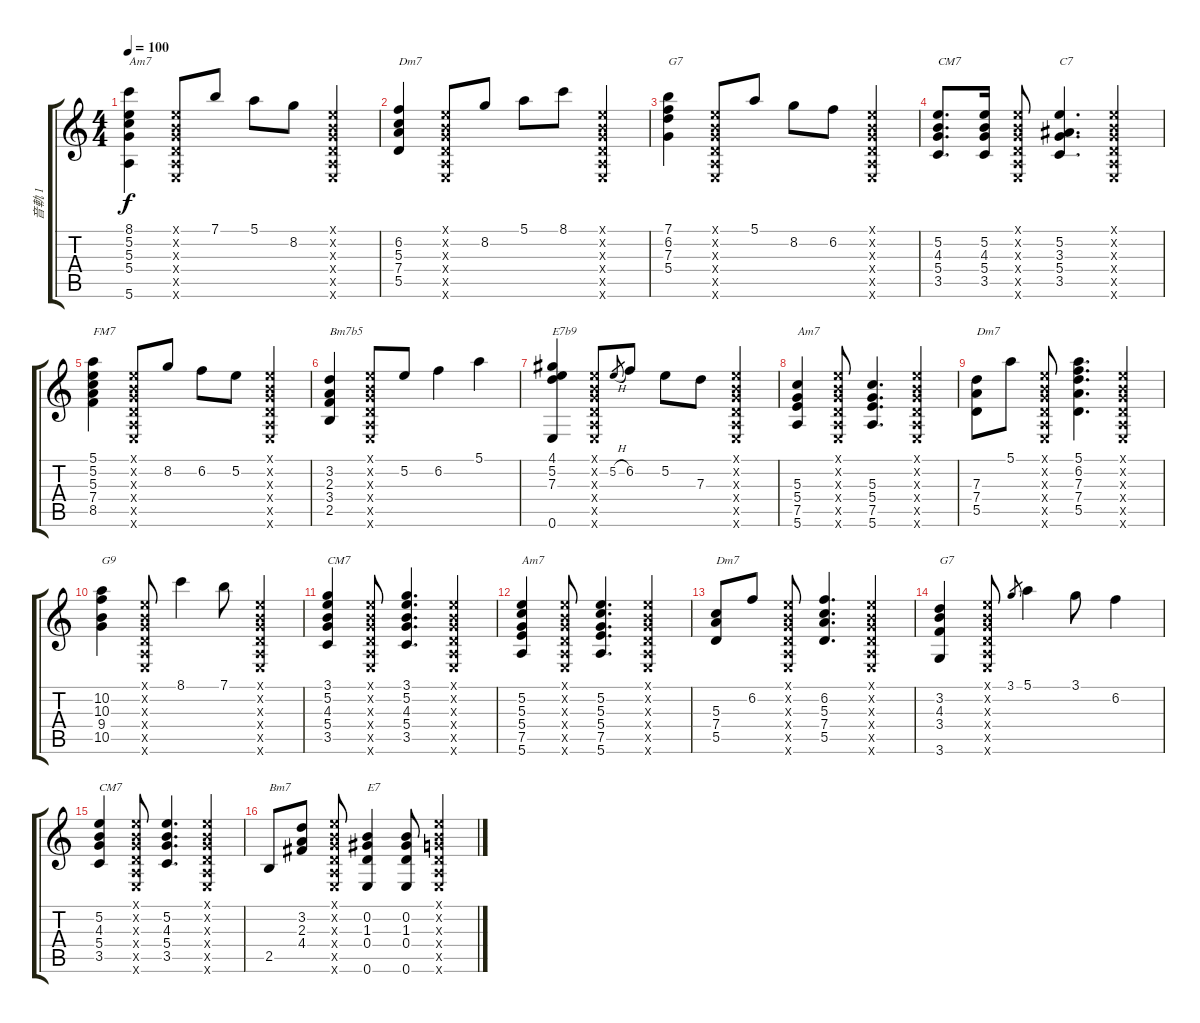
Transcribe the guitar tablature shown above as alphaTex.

\track ("音軌 1" "音軌 1") {instrument acousticguitarnylon}
\staff {score tabs}
\tuning (E4 B3 G3 D3 A2 E2) {hide}
\ts (4 4)
\tempo 100
\clef g2
\ks c
(8.1 5.2 5.3 5.4 5.6).4{txt "Am7" dy f instrument acousticguitarnylon} (0.1{x} 0.2{x} 0.3{x} 0.4{x} 0.5{x} 0.6{x}).8 7.1.8 5.1.8 8.2.8 (0.1{x} 0.2{x} 0.3{x} 0.4{x} 0.5{x} 0.6{x}).4 |
(6.2 5.3 7.4 5.5).4{txt "Dm7"} (0.1{x} 0.2{x} 0.3{x} 0.4{x} 0.5{x} 0.6{x}).8 8.2.8 5.1.8 8.1.8 (0.1{x} 0.2{x} 0.3{x} 0.4{x} 0.5{x} 0.6{x}).4 |
(7.1 6.2 7.3 5.4).4{txt "G7"} (0.1{x} 0.2{x} 0.3{x} 0.4{x} 0.5{x} 0.6{x}).8 5.1.8 8.2.8 6.2.8 (0.1{x} 0.2{x} 0.3{x} 0.4{x} 0.5{x} 0.6{x}).4 |
(5.2 4.3 5.4 3.5).8{d txt "CM7"} (5.2 4.3 5.4 3.5).16 (0.1{x} 0.2{x} 0.3{x} 0.4{x} 0.5{x} 0.6{x}).8 (5.2 3.3 5.4 3.5).4{d txt "C7"} (0.1{x} 0.2{x} 0.3{x} 0.4{x} 0.5{x} 0.6{x}).4 |
(5.1 5.2 5.3 7.4 8.5).4{txt "FM7"} (0.1{x} 0.2{x} 0.3{x} 0.4{x} 0.5{x} 0.6{x}).8 8.2.8 6.2.8 5.2.8 (0.1{x} 0.2{x} 0.3{x} 0.4{x} 0.5{x} 0.6{x}).4 |
(3.2 2.3 3.4 2.5).4{txt "Bm7b5"} (0.1{x} 0.2{x} 0.3{x} 0.4{x} 0.5{x} 0.6{x}).8 5.2.8 6.2.4 5.1.4 |
(4.1 5.2 7.3 0.6).4{txt "E7b9"} (0.1{x} 0.2{x} 0.3{x} 0.4{x} 0.5{x} 0.6{x}).8 5.2{h}.8{gr} 6.2.8 5.2.8 7.3.8 (0.1{x} 0.2{x} 0.3{x} 0.4{x} 0.5{x} 0.6{x}).4 |
(5.3 5.4 7.5 5.6).4{txt "Am7"} (0.1{x} 0.2{x} 0.3{x} 0.4{x} 0.5{x} 0.6{x}).8 (5.3 5.4 7.5 5.6).4{d} (0.1{x} 0.2{x} 0.3{x} 0.4{x} 0.5{x} 0.6{x}).4 |
(7.3 7.4 5.5).8{txt "Dm7"} 5.1.8 (0.1{x} 0.2{x} 0.3{x} 0.4{x} 0.5{x} 0.6{x}).8 (5.1 6.2 7.3 7.4 5.5).4{d} (0.1{x} 0.2{x} 0.3{x} 0.4{x} 0.5{x} 0.6{x}).4 |
(10.2 10.3 9.4 10.5).4{txt "G9"} (0.1{x} 0.2{x} 0.3{x} 0.4{x} 0.5{x} 0.6{x}).8 8.1.4 7.1.8 (0.1{x} 0.2{x} 0.3{x} 0.4{x} 0.5{x} 0.6{x}).4 |
(3.1 5.2 4.3 5.4 3.5).4{txt "CM7"} (0.1{x} 0.2{x} 0.3{x} 0.4{x} 0.5{x} 0.6{x}).8 (3.1 5.2 4.3 5.4 3.5).4{d} (0.1{x} 0.2{x} 0.3{x} 0.4{x} 0.5{x} 0.6{x}).4 |
(5.2 5.3 5.4 7.5 5.6).4{txt "Am7"} (0.1{x} 0.2{x} 0.3{x} 0.4{x} 0.5{x} 0.6{x}).8 (5.2 5.3 5.4 7.5 5.6).4{d} (0.1{x} 0.2{x} 0.3{x} 0.4{x} 0.5{x} 0.6{x}).4 |
(5.3 7.4 5.5).8{txt "Dm7"} 6.2.8 (0.1{x} 0.2{x} 0.3{x} 0.4{x} 0.5{x} 0.6{x}).8 (6.2 5.3 7.4 5.5).4{d} (0.1{x} 0.2{x} 0.3{x} 0.4{x} 0.5{x} 0.6{x}).4 |
(3.2 4.3 3.4 3.6).4{txt "G7"} (0.1{x} 0.2{x} 0.3{x} 0.4{x} 0.5{x} 0.6{x}).8 3.1.8{gr} 5.1.4 3.1.8 6.2.4 |
(5.2 4.3 5.4 3.5).4{txt "CM7"} (0.1{x} 0.2{x} 0.3{x} 0.4{x} 0.5{x} 0.6{x}).8 (5.2 4.3 5.4 3.5).4{d} (0.1{x} 0.2{x} 0.3{x} 0.4{x} 0.5{x} 0.6{x}).4 |
2.5.8{txt "Bm7"} (3.2 2.3 4.4).8 (0.1{x} 0.2{x} 0.3{x} 0.4{x} 0.5{x} 0.6{x}).8 (0.2 1.3 0.4 0.6).4{txt "E7"} (0.2 1.3 0.4 0.6).8 (0.1{x} 0.2{x} 0.3{x} 0.4{x} 0.5{x} 0.6{x}).4
